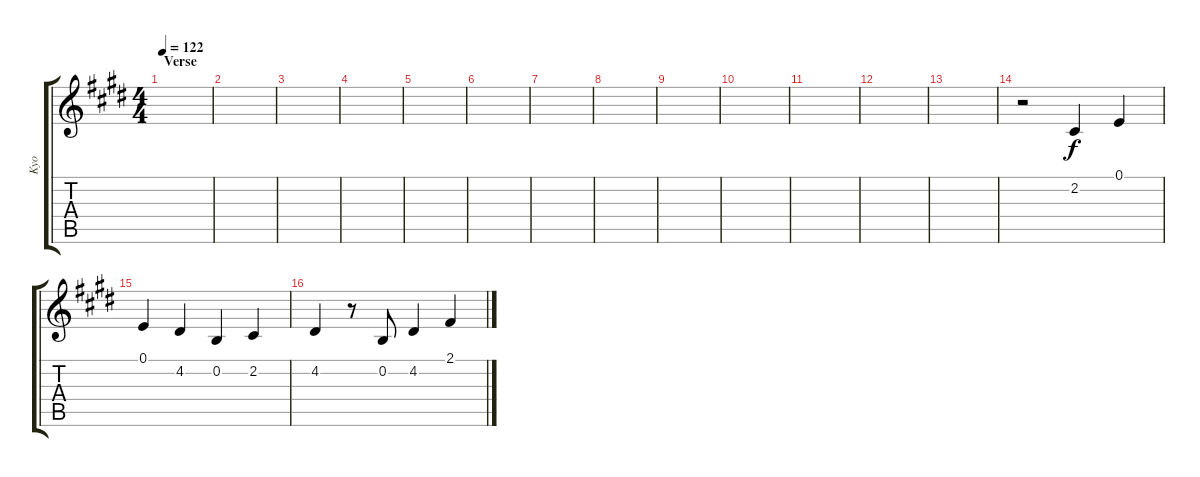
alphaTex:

\track ("Kyo" "Kyo") {instrument acousticgrandpiano}
\staff {score tabs}
\tuning (E4 B3 G3 D3 A2 E2) {hide}
\ts (4 4)
\section ("" "Verse")
\tempo 122
\clef g2
\ks c#minor
|
|
|
|
|
|
|
|
|
|
|
|
|
r.2 2.2.4 0.1.4 |
0.1.4 4.2.4 0.2.4 2.2.4 |
4.2.4 r.8 0.2.8 4.2.4 2.1.4
